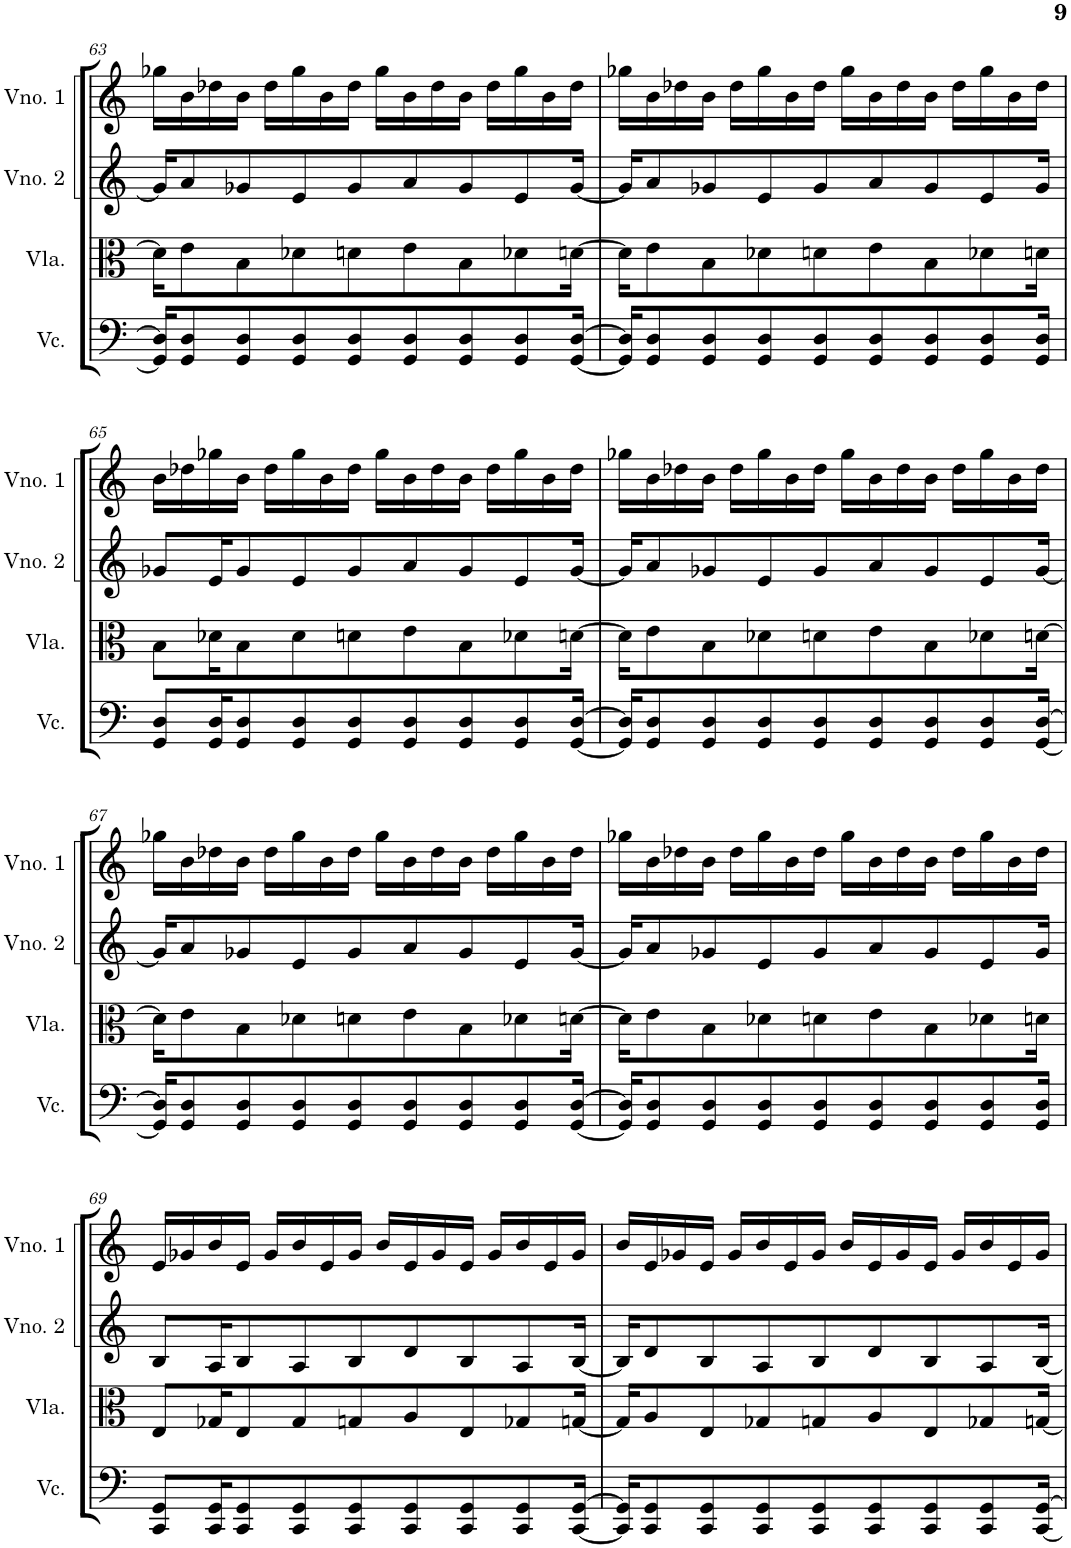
**kern	**kern	**kern	**kern
*part4	*part3	*part2	*part1
*staff4	*staff3	*staff2	*staff1
*I"Violoncelo	*I"Viola	*I"Violino 2	*I"Violino 1
*I'Vc.	*I'Vla.	*I'Vno. 2	*I'Vno. 1
!!LO:PB:g=z
*clefF4	*clefC3	*clefG2	*clefG2
*k[]	*k[]	*k[]	*k[]
*M4/4	*M4/4	*M4/4	*M4/4
=63	=63	=63	=63
16GG/] 16D/]KL	16d\KL]	16g-/KL]	16gg-X\LL
8GG/ 8D/	8e\	8a/	16b\
.	.	.	16dd-X\
8GG/ 8D/	8B\	8g-X/	16b\JJ
.	.	.	16dd-\LL
8GG/ 8D/	8d-X\	8e/	16gg-\
.	.	.	16b\
8GG/ 8D/	8dn\	8g-/	16dd-\JJ
.	.	.	16gg-\LL
8GG/ 8D/	8e\	8a/	16b\
.	.	.	16dd-\
8GG/ 8D/	8B\	8g-/	16b\JJ
.	.	.	16dd-\LL
8GG/ 8D/	8d-X\	8e/	16gg-\
.	.	.	16b\
[16GG/ [16D/Jk	[16dn\Jk	[16g-/Jk	16dd-\JJ
=64	=64	=64	=64
16GG/] 16D/]KL	16d\KL]	16g-/KL]	16gg-X\LL
8GG/ 8D/	8e\	8a/	16b\
.	.	.	16dd-X\
8GG/ 8D/	8B\	8g-X/	16b\JJ
.	.	.	16dd-\LL
8GG/ 8D/	8d-X\	8e/	16gg-\
.	.	.	16b\
8GG/ 8D/	8dn\	8g-/	16dd-\JJ
.	.	.	16gg-\LL
8GG/ 8D/	8e\	8a/	16b\
.	.	.	16dd-\
8GG/ 8D/	8B\	8g-/	16b\JJ
.	.	.	16dd-\LL
8GG/ 8D/	8d-X\	8e/	16gg-\
.	.	.	16b\
16GG/ 16D/Jk	16dn\Jk	16g-/Jk	16dd-\JJ
!!LO:LB:g=z
=65	=65	=65	=65
8GG/ 8D/L	8B\L	8g-X/L	16b\LL
.	.	.	16dd-X\
16GG/ 16D/K	16d-X\K	16e/K	16gg-X\
8GG/ 8D/	8B\	8g-/	16b\JJ
.	.	.	16dd-\LL
8GG/ 8D/	8d-\	8e/	16gg-\
.	.	.	16b\
8GG/ 8D/	8dn\	8g-/	16dd-\JJ
.	.	.	16gg-\LL
8GG/ 8D/	8e\	8a/	16b\
.	.	.	16dd-\
8GG/ 8D/	8B\	8g-/	16b\JJ
.	.	.	16dd-\LL
8GG/ 8D/	8d-X\	8e/	16gg-\
.	.	.	16b\
[16GG/ [16D/Jk	[16dn\Jk	[16g-/Jk	16dd-\JJ
=66	=66	=66	=66
16GG/] 16D/]KL	16d\KL]	16g-/KL]	16gg-X\LL
8GG/ 8D/	8e\	8a/	16b\
.	.	.	16dd-X\
8GG/ 8D/	8B\	8g-X/	16b\JJ
.	.	.	16dd-\LL
8GG/ 8D/	8d-X\	8e/	16gg-\
.	.	.	16b\
8GG/ 8D/	8dn\	8g-/	16dd-\JJ
.	.	.	16gg-\LL
8GG/ 8D/	8e\	8a/	16b\
.	.	.	16dd-\
8GG/ 8D/	8B\	8g-/	16b\JJ
.	.	.	16dd-\LL
8GG/ 8D/	8d-X\	8e/	16gg-\
.	.	.	16b\
[16GG/ [16D/Jk	[16dn\Jk	[16g-/Jk	16dd-\JJ
!!LO:LB:g=z
=67	=67	=67	=67
16GG/] 16D/]KL	16d\KL]	16g-/KL]	16gg-X\LL
8GG/ 8D/	8e\	8a/	16b\
.	.	.	16dd-X\
8GG/ 8D/	8B\	8g-X/	16b\JJ
.	.	.	16dd-\LL
8GG/ 8D/	8d-X\	8e/	16gg-\
.	.	.	16b\
8GG/ 8D/	8dn\	8g-/	16dd-\JJ
.	.	.	16gg-\LL
8GG/ 8D/	8e\	8a/	16b\
.	.	.	16dd-\
8GG/ 8D/	8B\	8g-/	16b\JJ
.	.	.	16dd-\LL
8GG/ 8D/	8d-X\	8e/	16gg-\
.	.	.	16b\
[16GG/ [16D/Jk	[16dn\Jk	[16g-/Jk	16dd-\JJ
=68	=68	=68	=68
16GG/] 16D/]KL	16d\KL]	16g-/KL]	16gg-X\LL
8GG/ 8D/	8e\	8a/	16b\
.	.	.	16dd-X\
8GG/ 8D/	8B\	8g-X/	16b\JJ
.	.	.	16dd-\LL
8GG/ 8D/	8d-X\	8e/	16gg-\
.	.	.	16b\
8GG/ 8D/	8dn\	8g-/	16dd-\JJ
.	.	.	16gg-\LL
8GG/ 8D/	8e\	8a/	16b\
.	.	.	16dd-\
8GG/ 8D/	8B\	8g-/	16b\JJ
.	.	.	16dd-\LL
8GG/ 8D/	8d-X\	8e/	16gg-\
.	.	.	16b\
16GG/ 16D/Jk	16dn\Jk	16g-/Jk	16dd-\JJ
!!LO:LB:g=z
=69	=69	=69	=69
8CC/ 8GG/L	8E/L	8B/L	16e/LL
.	.	.	16g-X/
16CC/ 16GG/K	16G-X/K	16A/K	16b/
8CC/ 8GG/	8E/	8B/	16e/JJ
.	.	.	16g-/LL
8CC/ 8GG/	8G-/	8A/	16b/
.	.	.	16e/
8CC/ 8GG/	8Gn/	8B/	16g-/JJ
.	.	.	16b/LL
8CC/ 8GG/	8A/	8d/	16e/
.	.	.	16g-/
8CC/ 8GG/	8E/	8B/	16e/JJ
.	.	.	16g-/LL
8CC/ 8GG/	8G-X/	8A/	16b/
.	.	.	16e/
[16CC/ [16GG/Jk	[16Gn/Jk	[16B/Jk	16g-/JJ
=70	=70	=70	=70
16CC/] 16GG/]KL	16G/KL]	16B/KL]	16b/LL
8CC/ 8GG/	8A/	8d/	16e/
.	.	.	16g-X/
8CC/ 8GG/	8E/	8B/	16e/JJ
.	.	.	16g-/LL
8CC/ 8GG/	8G-X/	8A/	16b/
.	.	.	16e/
8CC/ 8GG/	8Gn/	8B/	16g-/JJ
.	.	.	16b/LL
8CC/ 8GG/	8A/	8d/	16e/
.	.	.	16g-/
8CC/ 8GG/	8E/	8B/	16e/JJ
.	.	.	16g-/LL
8CC/ 8GG/	8G-X/	8A/	16b/
.	.	.	16e/
[16CC/ [16GG/Jk	[16Gn/Jk	[16B/Jk	16g-/JJ
=	=	=	=
*-	*-	*-	*-
